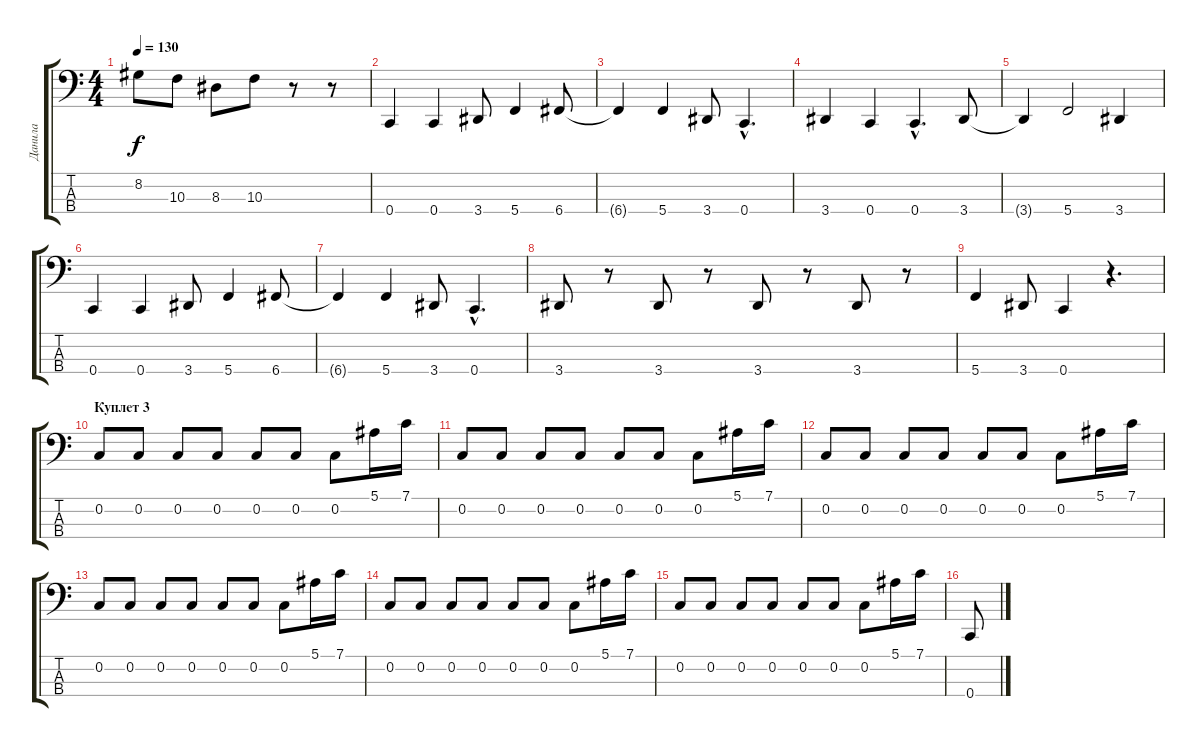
\track ("Данила" "Данила") {instrument electricbassfinger}
\staff {score tabs}
\tuning (F2 C2 G1 C1) {hide}
\ts (4 4)
\tempo 130
\clef f4
\ks c
8.2.8{dy f} 10.3.8 8.3.8 10.3.8 r.8 r.8 |
0.4.4 0.4.4 3.4.8 5.4.4 6.4.8 |
6.4{t}.4 5.4.4 3.4.8 0.4{hac}.4{d} |
3.4.4 0.4.4 0.4{hac}.4{d} 3.4.8 |
3.4{t}.4 5.4.2 3.4.4 |
0.4.4 0.4.4 3.4.8 5.4.4 6.4.8 |
6.4{t}.4 5.4.4 3.4.8 0.4{hac}.4{d} |
3.4.8 r.8 3.4.8 r.8 3.4.8 r.8 3.4.8 r.8 |
5.4.4 3.4.8 0.4.4 r.4{d} |
\section ("" "Куплет 3")
0.2.8 0.2.8 0.2.8 0.2.8 0.2.8 0.2.8 0.2.8 5.1.16 7.1.16 |
0.2.8 0.2.8 0.2.8 0.2.8 0.2.8 0.2.8 0.2.8 5.1.16 7.1.16 |
0.2.8 0.2.8 0.2.8 0.2.8 0.2.8 0.2.8 0.2.8 5.1.16 7.1.16 |
0.2.8 0.2.8 0.2.8 0.2.8 0.2.8 0.2.8 0.2.8 5.1.16 7.1.16 |
0.2.8 0.2.8 0.2.8 0.2.8 0.2.8 0.2.8 0.2.8 5.1.16 7.1.16 |
0.2.8 0.2.8 0.2.8 0.2.8 0.2.8 0.2.8 0.2.8 5.1.16 7.1.16 |
0.4.8
